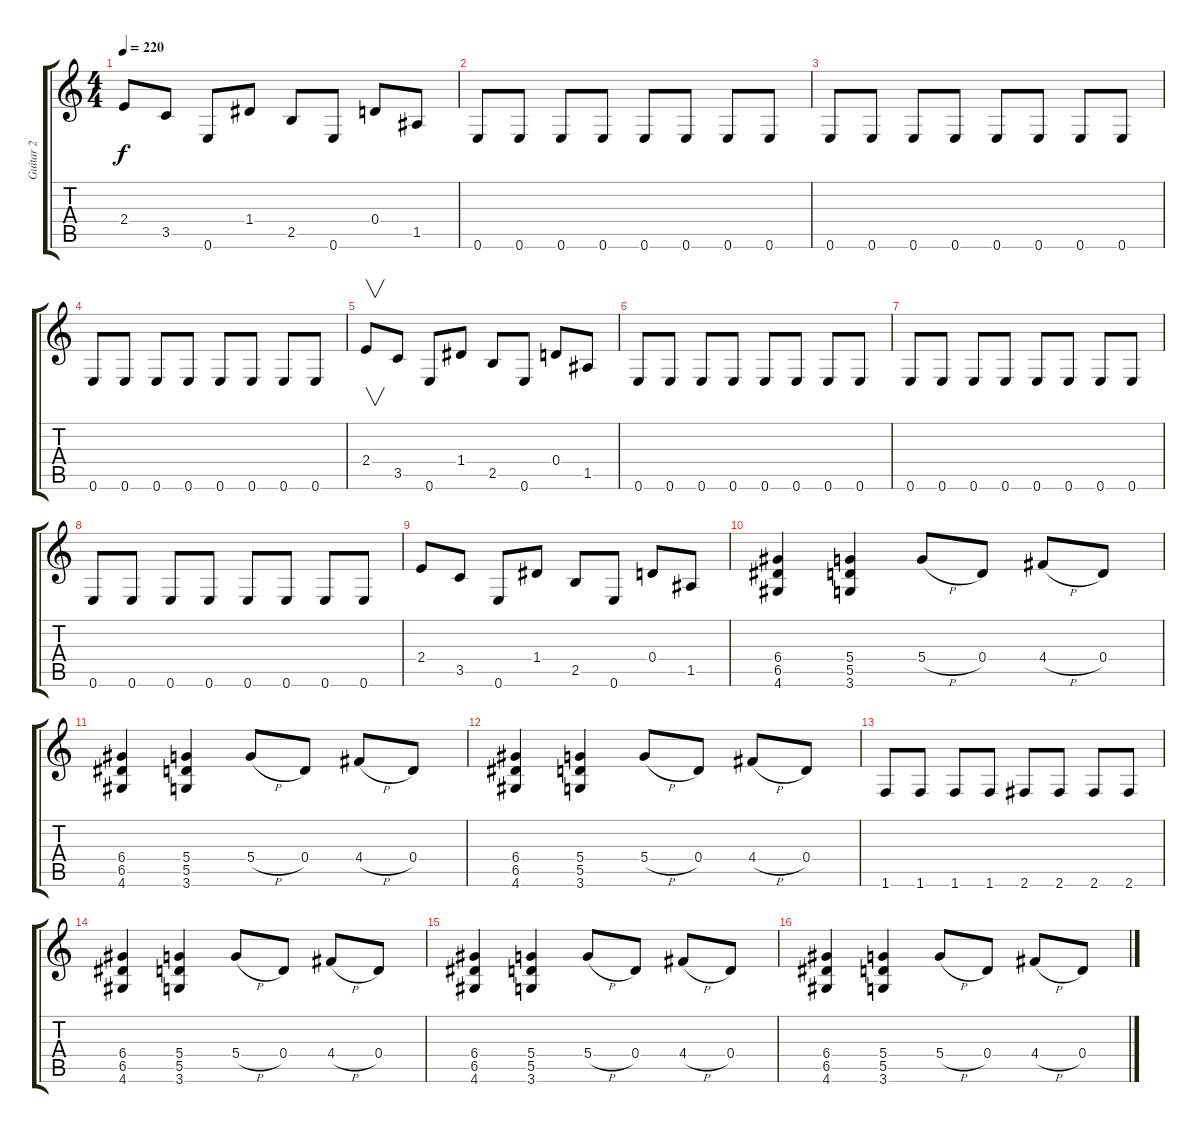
\track ("Guitar 2" "Guitar 2") {instrument distortionguitar}
\staff {score tabs}
\tuning (E4 B3 G3 D3 A2 E2) {hide}
\ts (4 4)
\tempo 220
\clef g2
\ks c
2.4.8{dy f} 3.5.8 0.6.8 1.4.8 2.5.8 0.6.8 0.4.8 1.5.8 |
0.6.8 0.6.8 0.6.8 0.6.8 0.6.8 0.6.8 0.6.8 0.6.8 |
0.6.8 0.6.8 0.6.8 0.6.8 0.6.8 0.6.8 0.6.8 0.6.8 |
0.6.8 0.6.8 0.6.8 0.6.8 0.6.8 0.6.8 0.6.8 0.6.8 |
2.4.8{v} 3.5.8 0.6.8 1.4.8 2.5.8 0.6.8 0.4.8 1.5.8 |
0.6.8 0.6.8 0.6.8 0.6.8 0.6.8 0.6.8 0.6.8 0.6.8 |
0.6.8 0.6.8 0.6.8 0.6.8 0.6.8 0.6.8 0.6.8 0.6.8 |
0.6.8 0.6.8 0.6.8 0.6.8 0.6.8 0.6.8 0.6.8 0.6.8 |
2.4.8 3.5.8 0.6.8 1.4.8 2.5.8 0.6.8 0.4.8 1.5.8 |
(6.4 6.5 4.6).4 (5.4 5.5 3.6).4 5.4{h}.8 0.4.8 4.4{h}.8 0.4.8 |
(6.4 6.5 4.6).4 (5.4 5.5 3.6).4 5.4{h}.8 0.4.8 4.4{h}.8 0.4.8 |
(6.4 6.5 4.6).4 (5.4 5.5 3.6).4 5.4{h}.8 0.4.8 4.4{h}.8 0.4.8 |
1.6.8 1.6.8 1.6.8 1.6.8 2.6.8 2.6.8 2.6.8 2.6.8 |
(6.4 6.5 4.6).4 (5.4 5.5 3.6).4 5.4{h}.8 0.4.8 4.4{h}.8 0.4.8 |
(6.4 6.5 4.6).4 (5.4 5.5 3.6).4 5.4{h}.8 0.4.8 4.4{h}.8 0.4.8 |
(6.4 6.5 4.6).4 (5.4 5.5 3.6).4 5.4{h}.8 0.4.8 4.4{h}.8 0.4.8
